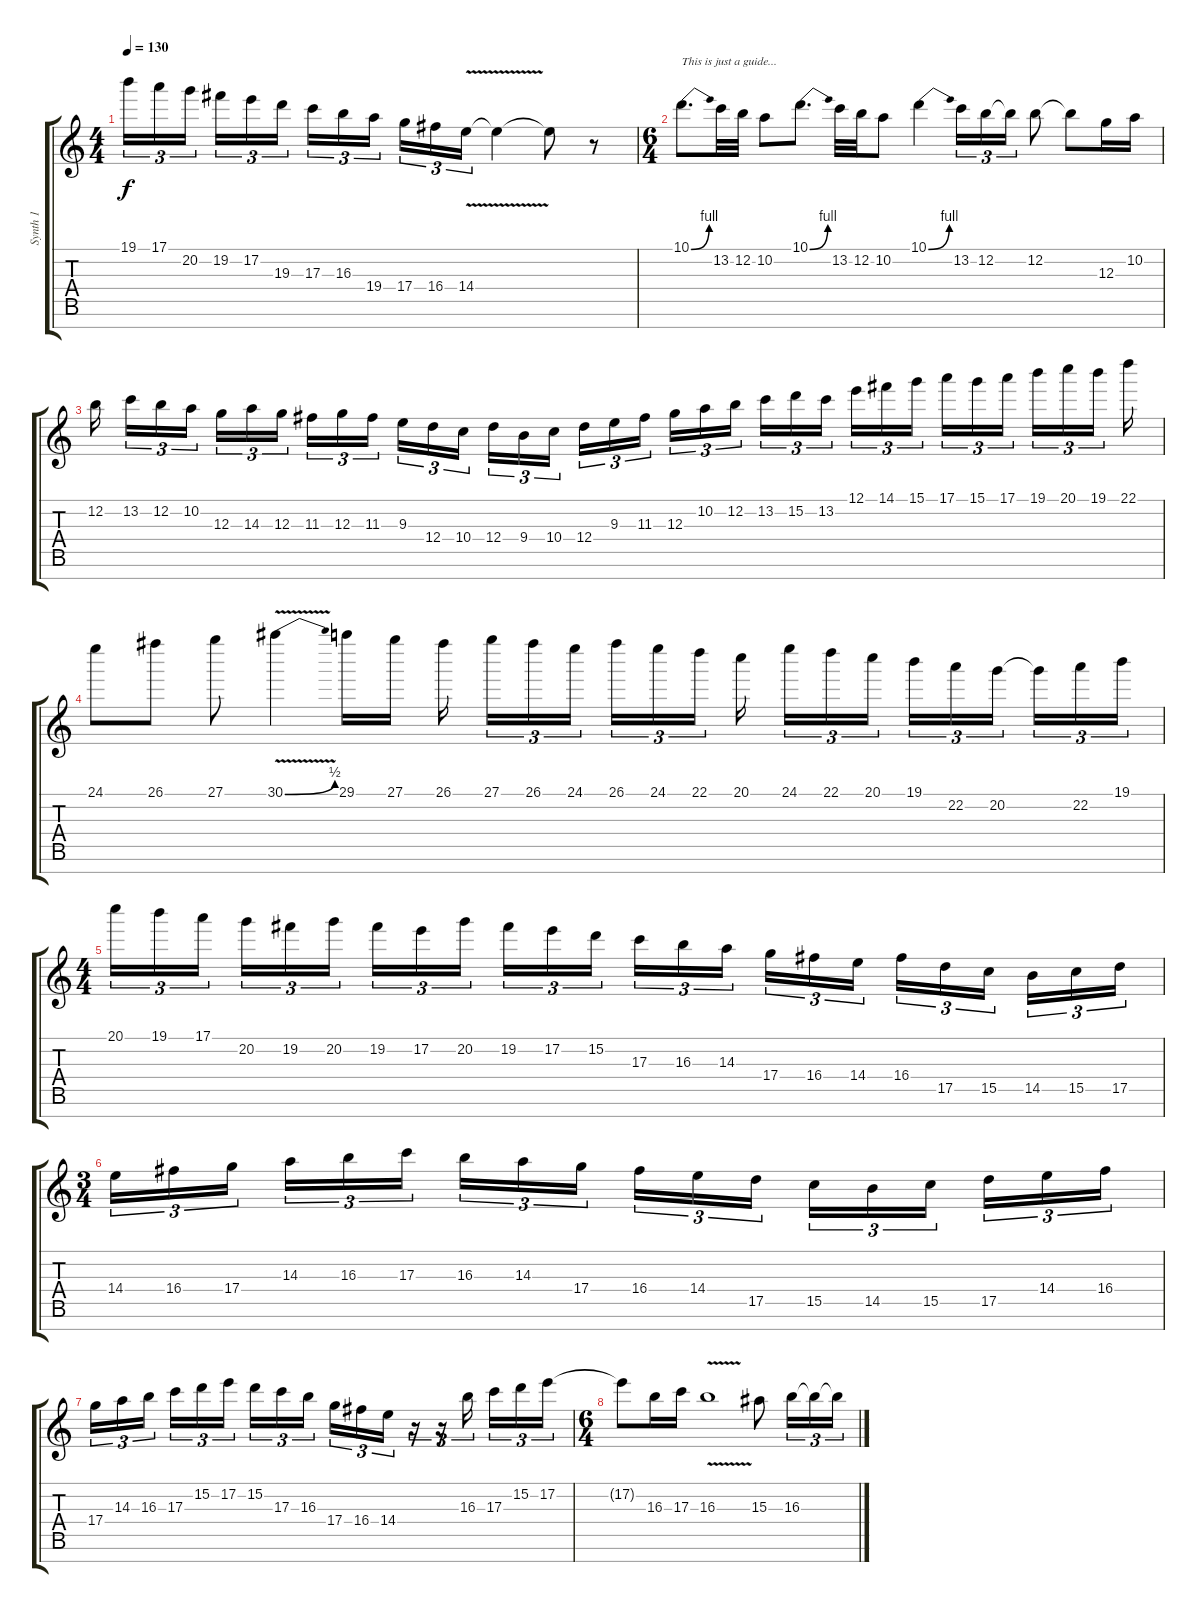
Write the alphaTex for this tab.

\track ("Synth 1" "Synth 1") {instrument synthbass1}
\staff {score tabs}
\tuning (E4 B3 G3 D3 A2 E2 B1) {hide}
\ts (4 4)
\tempo 130
\clef g2
\ks c
19.1.16{tu (3 2) dy f} 17.1.16{tu (3 2)} 20.2.16{tu (3 2) beam splitsecondary} 19.2.16{tu (3 2)} 17.2.16{tu (3 2)} 19.3.16{tu (3 2)} 17.3.16{tu (3 2)} 16.3.16{tu (3 2)} 19.4.16{tu (3 2) beam splitsecondary} 17.4.16{tu (3 2)} 16.4.16{tu (3 2)} 14.4{v}.16{tu (3 2)} 14.4{t}.4 14.4{t}.8 r.8 |
\ts (6 4)
10.1{be (bend 0 0 60 4)}.8{d txt "This is just a guide..."} 13.2.32 12.2.32 10.2.8 10.1{be (bend 0 0 60 4)}.8{d} 13.2.32 12.2.32 10.2.8 10.1{be (bend 0 0 60 4)}.4 13.2.16{tu (3 2)} 12.2.16{tu (3 2)} 12.2{t}.16{tu (3 2)} 12.2.8 12.2{t}.8 12.3.16 10.2.16 |
12.2.16{beam splitsecondary} 13.2.16{tu (3 2)} 12.2.16{tu (3 2)} 10.2.16{tu (3 2) beam splitsecondary} 12.3.16{tu (3 2)} 14.3.16{tu (3 2)} 12.3.16{tu (3 2) beam splitsecondary} 11.3.16{tu (3 2)} 12.3.16{tu (3 2)} 11.3.16{tu (3 2) beam splitsecondary} 9.3.16{tu (3 2)} 12.4.16{tu (3 2)} 10.4.16{tu (3 2) beam splitsecondary} 12.4.16{tu (3 2)} 9.4.16{tu (3 2)} 10.4.16{tu (3 2) beam splitsecondary} 12.4.16{tu (3 2)} 9.3.16{tu (3 2)} 11.3.16{tu (3 2) beam splitsecondary} 12.3.16{tu (3 2)} 10.2.16{tu (3 2)} 12.2.16{tu (3 2) beam splitsecondary} 13.2.16{tu (3 2)} 15.2.16{tu (3 2)} 13.2.16{tu (3 2) beam splitsecondary} 12.1.16{tu (3 2)} 14.1.16{tu (3 2)} 15.1.16{tu (3 2) beam splitsecondary} 17.1.16{tu (3 2)} 15.1.16{tu (3 2)} 17.1.16{tu (3 2) beam splitsecondary} 19.1.16{tu (3 2)} 20.1.16{tu (3 2)} 19.1.16{tu (3 2) beam splitsecondary} 22.1.16 |
24.1.8 26.1.8 27.1.8 30.1{be (bend 0 0 60 2) v}.4 29.1.16 27.1.16 26.1.16{beam splitsecondary} 27.1.16{tu (3 2)} 26.1.16{tu (3 2)} 24.1.16{tu (3 2) beam splitsecondary} 26.1.16{tu (3 2)} 24.1.16{tu (3 2)} 22.1.16{tu (3 2) beam splitsecondary} 20.1.16{beam splitsecondary} 24.1.16{tu (3 2)} 22.1.16{tu (3 2)} 20.1.16{tu (3 2) beam splitsecondary} 19.1.16{tu (3 2)} 22.2.16{tu (3 2)} 20.2.16{tu (3 2) beam splitsecondary} 20.2{t}.16{tu (3 2)} 22.2.16{tu (3 2)} 19.1.16{tu (3 2)} |
\ts (4 4)
20.1.16{tu (3 2)} 19.1.16{tu (3 2)} 17.1.16{tu (3 2) beam splitsecondary} 20.2.16{tu (3 2)} 19.2.16{tu (3 2)} 20.2.16{tu (3 2)} 19.2.16{tu (3 2)} 17.2.16{tu (3 2)} 20.2.16{tu (3 2) beam splitsecondary} 19.2.16{tu (3 2)} 17.2.16{tu (3 2)} 15.2.16{tu (3 2)} 17.3.16{tu (3 2)} 16.3.16{tu (3 2)} 14.3.16{tu (3 2) beam splitsecondary} 17.4.16{tu (3 2)} 16.4.16{tu (3 2)} 14.4.16{tu (3 2)} 16.4.16{tu (3 2)} 17.5.16{tu (3 2)} 15.5.16{tu (3 2) beam splitsecondary} 14.5.16{tu (3 2)} 15.5.16{tu (3 2)} 17.5.16{tu (3 2)} |
\ts (3 4)
14.4.16{tu (3 2)} 16.4.16{tu (3 2)} 17.4.16{tu (3 2) beam splitsecondary} 14.3.16{tu (3 2)} 16.3.16{tu (3 2)} 17.3.16{tu (3 2)} 16.3.16{tu (3 2)} 14.3.16{tu (3 2)} 17.4.16{tu (3 2) beam splitsecondary} 16.4.16{tu (3 2)} 14.4.16{tu (3 2)} 17.5.16{tu (3 2)} 15.5.16{tu (3 2)} 14.5.16{tu (3 2)} 15.5.16{tu (3 2) beam splitsecondary} 17.5.16{tu (3 2)} 14.4.16{tu (3 2)} 16.4.16{tu (3 2)} |
17.4.16{tu (3 2)} 14.3.16{tu (3 2)} 16.3.16{tu (3 2) beam splitsecondary} 17.3.16{tu (3 2)} 15.2.16{tu (3 2)} 17.2.16{tu (3 2)} 15.2.16{tu (3 2)} 17.3.16{tu (3 2)} 16.3.16{tu (3 2) beam splitsecondary} 17.4.16{tu (3 2)} 16.4.16{tu (3 2)} 14.4.16{tu (3 2)} r.16{tu (3 2)} r.16{tu (3 2)} 16.3.16{tu (3 2) beam splitsecondary} 17.3.16{tu (3 2)} 15.2.16{tu (3 2)} 17.2.16{tu (3 2)} |
\ts (6 4)
17.2{t}.8 16.3.16 17.3.16 16.3{v}.1 15.3.8 16.3.16{tu (3 2)} 16.3{t}.16{tu (3 2)} 16.3{t}.16{tu (3 2)}
